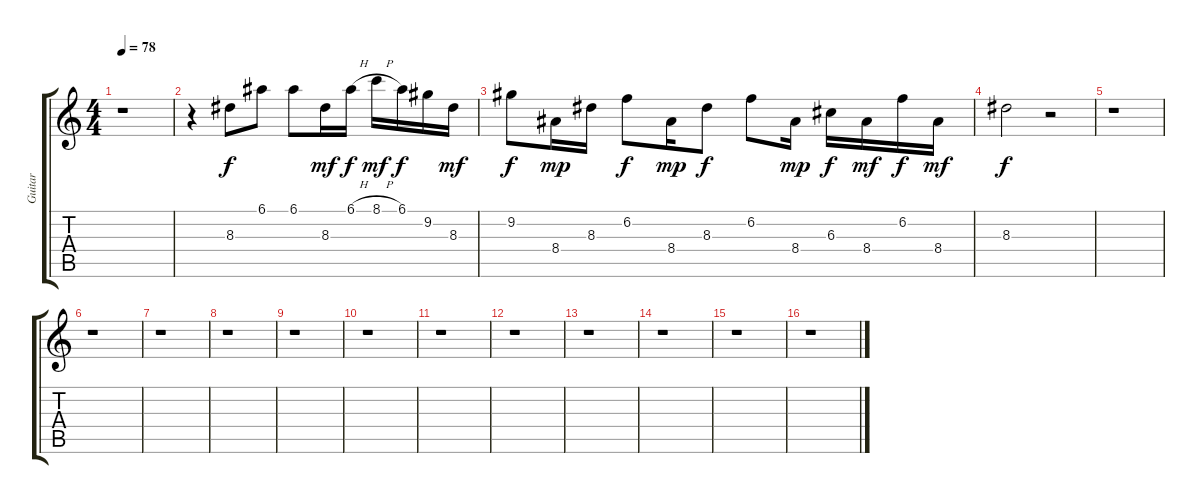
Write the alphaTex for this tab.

\track ("Guitar" "Guitar") {instrument acousticguitarnylon}
\staff {score tabs}
\tuning (E4 B3 G3 D3 A2 E2) {hide}
\ts (4 4)
\tempo 78
\clef g2
\ks c
r.1{dy f} |
r.4 8.3.8 6.1.8 6.1.8 8.3.16{dy mf} 6.1{h}.16{dy f} 8.1{h}.16{dy mf} 6.1.16{dy f} 9.2.16 8.3.16{dy mf} |
9.2.8{dy f} 8.4.16{dy mp} 8.3.16 6.2.8{dy f} 8.4.16{dy mp} 8.3.8{dy f} 6.2.8 8.4.16{dy mp} 6.3.16{dy f} 8.4.16{dy mf} 6.2.16{dy f} 8.4.16{dy mf} |
8.3.2{dy f} r.2 |
r.1 |
r.1 |
r.1 |
r.1 |
r.1 |
r.1 |
r.1 |
r.1 |
r.1 |
r.1 |
r.1 |
r.1
